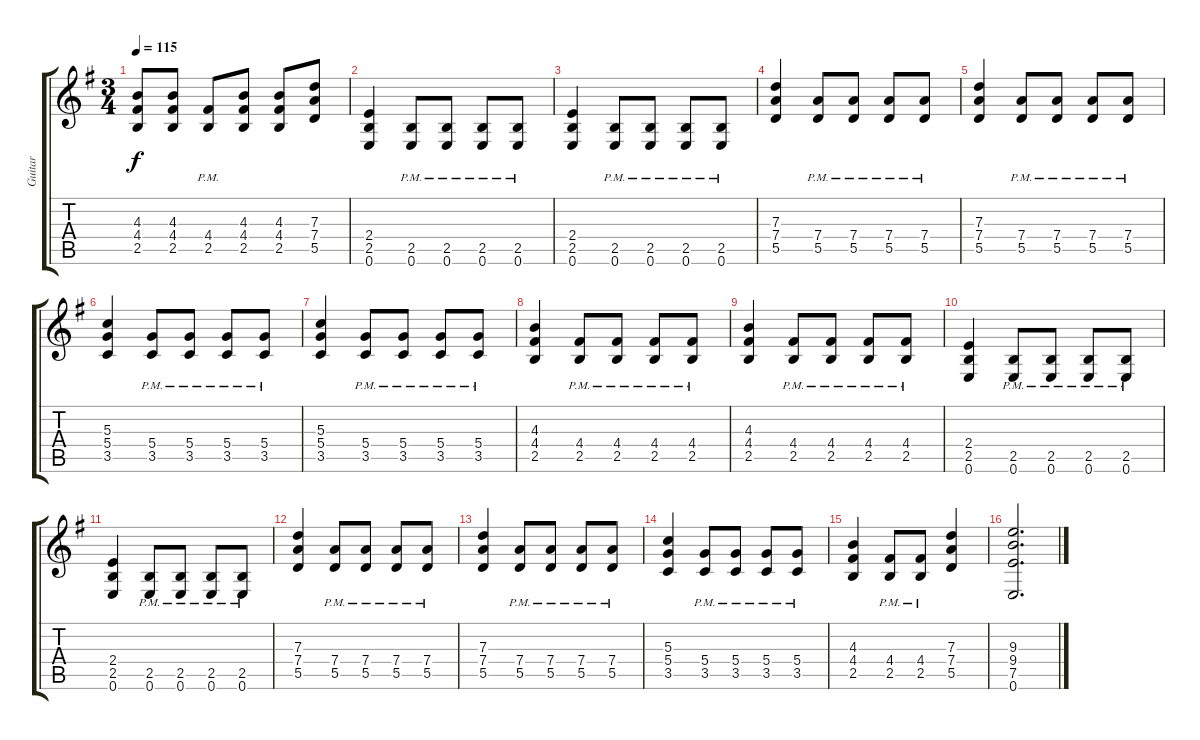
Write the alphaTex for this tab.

\track ("Guitar" "Guitar") {instrument distortionguitar}
\staff {score tabs}
\tuning (E4 B3 G3 D3 A2 E2) {hide}
\ts (3 4)
\tempo 115
\clef g2
\ks eminor
(4.3 4.4 2.5).8{dy f} (4.3 4.4 2.5).8 (4.4{pm} 2.5{pm}).8 (4.3 4.4 2.5).8 (4.3 4.4 2.5).8 (7.3 7.4 5.5).8 |
(2.4 2.5 0.6).4 (2.5{pm} 0.6{pm}).8 (2.5{pm} 0.6{pm}).8 (2.5{pm} 0.6{pm}).8 (2.5{pm} 0.6{pm}).8 |
(2.4 2.5 0.6).4 (2.5{pm} 0.6{pm}).8 (2.5{pm} 0.6{pm}).8 (2.5{pm} 0.6{pm}).8 (2.5{pm} 0.6{pm}).8 |
(7.3 7.4 5.5).4 (7.4{pm} 5.5{pm}).8 (7.4{pm} 5.5{pm}).8 (7.4{pm} 5.5{pm}).8 (7.4{pm} 5.5{pm}).8 |
(7.3 7.4 5.5).4 (7.4{pm} 5.5{pm}).8 (7.4{pm} 5.5{pm}).8 (7.4{pm} 5.5{pm}).8 (7.4{pm} 5.5{pm}).8 |
(5.3 5.4 3.5).4 (5.4{pm} 3.5{pm}).8 (5.4{pm} 3.5{pm}).8 (5.4{pm} 3.5{pm}).8 (5.4{pm} 3.5{pm}).8 |
(5.3 5.4 3.5).4 (5.4{pm} 3.5{pm}).8 (5.4{pm} 3.5{pm}).8 (5.4{pm} 3.5{pm}).8 (5.4{pm} 3.5{pm}).8 |
(4.3 4.4 2.5).4 (4.4{pm} 2.5{pm}).8 (4.4{pm} 2.5{pm}).8 (4.4{pm} 2.5{pm}).8 (4.4{pm} 2.5{pm}).8 |
(4.3 4.4 2.5).4 (4.4{pm} 2.5{pm}).8 (4.4{pm} 2.5{pm}).8 (4.4{pm} 2.5{pm}).8 (4.4{pm} 2.5{pm}).8 |
(2.4 2.5 0.6).4 (2.5{pm} 0.6{pm}).8 (2.5{pm} 0.6{pm}).8 (2.5{pm} 0.6{pm}).8 (2.5{pm} 0.6{pm}).8 |
(2.4 2.5 0.6).4 (2.5{pm} 0.6{pm}).8 (2.5{pm} 0.6{pm}).8 (2.5{pm} 0.6{pm}).8 (2.5{pm} 0.6{pm}).8 |
(7.3 7.4 5.5).4 (7.4{pm} 5.5{pm}).8 (7.4{pm} 5.5{pm}).8 (7.4{pm} 5.5{pm}).8 (7.4{pm} 5.5{pm}).8 |
(7.3 7.4 5.5).4 (7.4{pm} 5.5{pm}).8 (7.4{pm} 5.5{pm}).8 (7.4{pm} 5.5{pm}).8 (7.4{pm} 5.5{pm}).8 |
(5.3 5.4 3.5).4 (5.4{pm} 3.5{pm}).8 (5.4{pm} 3.5{pm}).8 (5.4{pm} 3.5{pm}).8 (5.4{pm} 3.5{pm}).8 |
(4.3 4.4 2.5).4 (4.4{pm} 2.5{pm}).8 (4.4{pm} 2.5{pm}).8 (7.3 7.4 5.5).4 |
(9.3 9.4 7.5 0.6).2{d}
